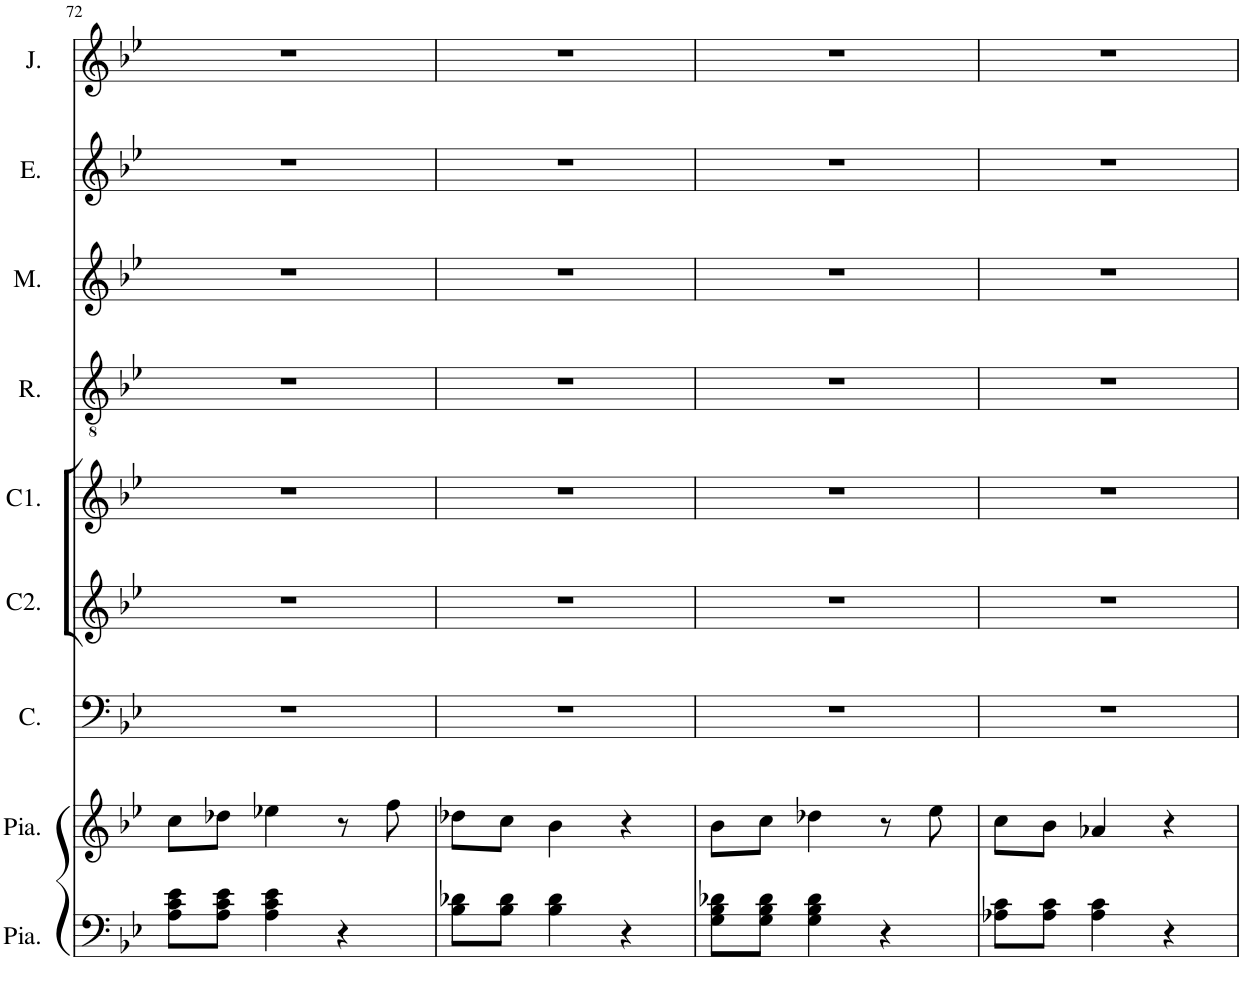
**kern	**kern	**kern	**kern	**kern	**kern	**kern	**kern	**kern
*part9	*part8	*part7	*part6	*part5	*part4	*part3	*part2	*part1
*staff9	*staff8	*staff7	*staff6	*staff5	*staff4	*staff3	*staff2	*staff1
*I"Piano	*I"Piano	*I"commissionnaire	*I"Choeur2	*I"Choeur1	*I"Raphaël	*I"Mariette	*I"Emma	*I"Jeanne
*I'Pia.	*I'Pia.	*I'C.	*I'C2.	*I'C1.	*I'R.	*I'M.	*I'E.	*I'J.
!!LO:PB:g=z
*clefF4	*clefG2	*clefF4	*clefG2	*clefG2	*clefGv2	*clefG2	*clefG2	*clefG2
*	*	*Trd12c21	*	*	*Trd1c2	*Trd4c7	*Trd1c2	*
*k[b-e-]	*k[b-e-]	*k[b-e-]	*k[b-e-]	*k[b-e-]	*k[b-e-]	*k[b-e-]	*k[b-e-]	*k[b-e-]
*M3/4	*M3/4	*M3/4	*M3/4	*M3/4	*M3/4	*M3/4	*M3/4	*M3/4
=72	=72	=72	=72	=72	=72	=72	=72	=72
8A\ 8c\ 8e-\L	8cc\L	2.r	2.r	2.r	2.r	2.r	2.r	2.r
8A\ 8c\ 8e-\J	8dd-X\J	.	.	.	.	.	.	.
4A\ 4c\ 4e-\	4ee-X\	.	.	.	.	.	.	.
4r	8r	.	.	.	.	.	.	.
.	8ff\	.	.	.	.	.	.	.
=73	=73	=73	=73	=73	=73	=73	=73	=73
8B-\ 8d-X\L	8dd-X\L	2.r	2.r	2.r	2.r	2.r	2.r	2.r
8B-\ 8d-\J	8cc\J	.	.	.	.	.	.	.
4B-\ 4d-\	4b-\	.	.	.	.	.	.	.
4r	4r	.	.	.	.	.	.	.
=74	=74	=74	=74	=74	=74	=74	=74	=74
8G\ 8B-\ 8d-X\L	8b-\L	2.r	2.r	2.r	2.r	2.r	2.r	2.r
8G\ 8B-\ 8d-\J	8cc\J	.	.	.	.	.	.	.
4G\ 4B-\ 4d-\	4dd-X\	.	.	.	.	.	.	.
4r	8r	.	.	.	.	.	.	.
.	8ee-\	.	.	.	.	.	.	.
=75	=75	=75	=75	=75	=75	=75	=75	=75
8A-X\ 8c\L	8cc\L	2.r	2.r	2.r	2.r	2.r	2.r	2.r
8A-\ 8c\J	8b-\J	.	.	.	.	.	.	.
4A-\ 4c\	4a-X/	.	.	.	.	.	.	.
4r	4r	.	.	.	.	.	.	.
=	=	=	=	=	=	=	=	=
*-	*-	*-	*-	*-	*-	*-	*-	*-
